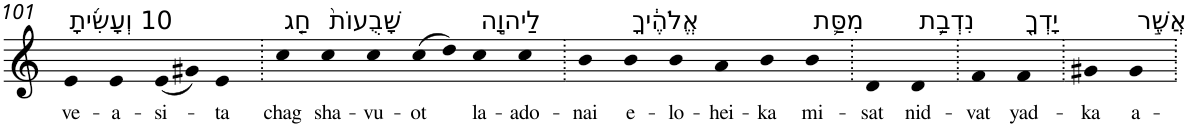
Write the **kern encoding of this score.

**kern	**text
*part1	*part1
*staff1	*staff1
*I"Piano	*
*I'Pno	*
!!LO:PB:g=z
*clefG2	*
*k[]	*
=101	=101
!LO:TX:a:t=10 וְעָשִׂ֜יתָ	!
!	!LO:LY:b
4e	ve-
!	!LO:LY:b
4e	-a-
!	!LO:LY:b
(8e	-si-
8g#X)	.
!	!LO:LY:b
4e	-ta
=102.	=102.
!LO:TX:a:t=חַ֤ג	!
!	!LO:LY:b
4cc	chag
!LO:TX:a:t=שָׁבֻעוֹת֙	!
!	!LO:LY:b
4cc	sha-
!	!LO:LY:b
4cc	-vu-
!	!LO:LY:b
(8cc	-ot
8dd)	.
!LO:TX:a:t=לַיהוָ֣ה	!
!	!LO:LY:b
4cc	la-
!	!LO:LY:b
4cc	-ado-
=103.	=103.
!	!LO:LY:b
4b	-nai
!LO:TX:a:t=אֱלֹהֶ֔יךָ	!
!	!LO:LY:b
4b	e-
!	!LO:LY:b
4b	-lo-
!	!LO:LY:b
4a	-hei-
!	!LO:LY:b
4b	-ka
!LO:TX:a:t=מִסַּ֛ת	!
!	!LO:LY:b
4b	mi-
=104.	=104.
!	!LO:LY:b
4d	-sat
!LO:TX:a:t=נִדְבַ֥ת	!
!	!LO:LY:b
4d	nid-
=105.	=105.
!	!LO:LY:b
4f	-vat
!LO:TX:a:t=יָדְךָ֖	!
!	!LO:LY:b
4f	yad-
=106.	=106.
!	!LO:LY:b
4g#X	-ka
!LO:TX:a:t=אֲשֶׁ֣ר	!
!	!LO:LY:b
4g#	a-
=.	=.
*-	*-
